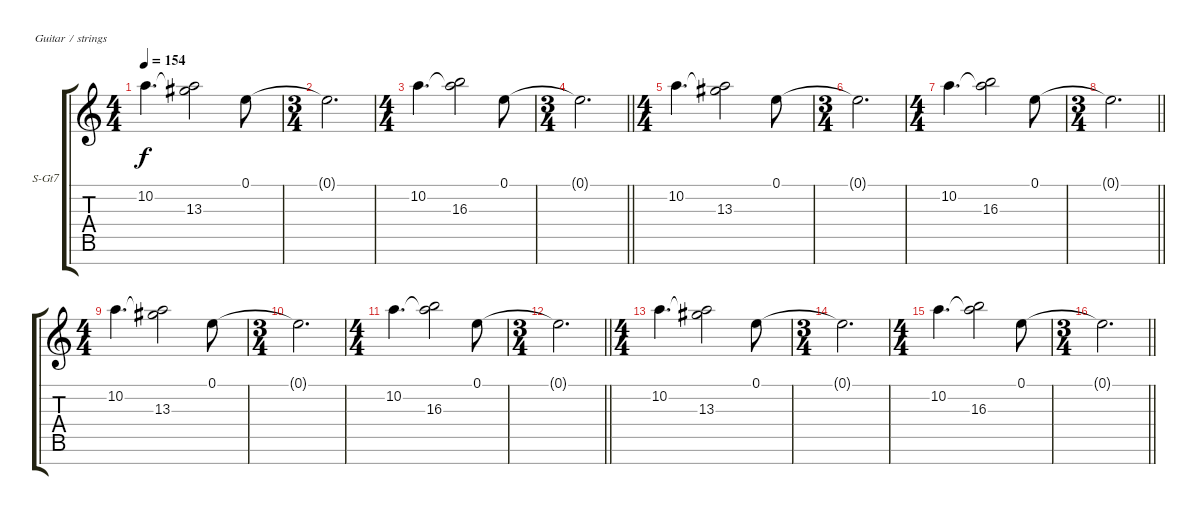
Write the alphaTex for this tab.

\bracketExtendMode groupsimilarinstruments
\firstSystemTrackNameOrientation horizontal
\otherSystemsTrackNameOrientation horizontal
\track ("Synth PAD" "S-Gt7") {instrument choiraahs}
\staff {score tabs}
\tuning (E4 B3 G3 D3 A2 E2 B1)
\displaytranspose 12
\ts (4 4)
\beaming (8 6 4)
\tempo 154
\clef g2
\ks c
10.2.4{d dy f} (10.2{t} 13.3).2 0.1.8 |
\ts (3 4)
\beaming (8 6 4)
0.1{t}.2{d} |
\ts (4 4)
\beaming (8 6 4)
10.2.4{d} (10.2{t} 16.3).2 0.1.8 |
\ts (3 4)
\beaming (8 6 4)
\barLineRight lightlight
0.1{t}.2{d} |
\ts (4 4)
\beaming (8 6 4)
10.2.4{d} (10.2{t} 13.3).2 0.1.8 |
\ts (3 4)
\beaming (8 6 4)
0.1{t}.2{d} |
\ts (4 4)
\beaming (8 6 4)
10.2.4{d} (10.2{t} 16.3).2 0.1.8 |
\ts (3 4)
\beaming (8 6 4)
\barLineRight lightlight
0.1{t}.2{d} |
\ts (4 4)
\beaming (8 6 4)
10.2.4{d} (10.2{t} 13.3).2 0.1.8 |
\ts (3 4)
\beaming (8 6 4)
0.1{t}.2{d} |
\ts (4 4)
\beaming (8 6 4)
10.2.4{d} (10.2{t} 16.3).2 0.1.8 |
\ts (3 4)
\beaming (8 6 4)
\barLineRight lightlight
0.1{t}.2{d} |
\ts (4 4)
\beaming (8 6 4)
10.2.4{d} (10.2{t} 13.3).2 0.1.8 |
\ts (3 4)
\beaming (8 6 4)
0.1{t}.2{d} |
\ts (4 4)
\beaming (8 6 4)
10.2.4{d} (10.2{t} 16.3).2 0.1.8 |
\ts (3 4)
\beaming (8 6 4)
\barLineRight lightlight
0.1{t}.2{d}
